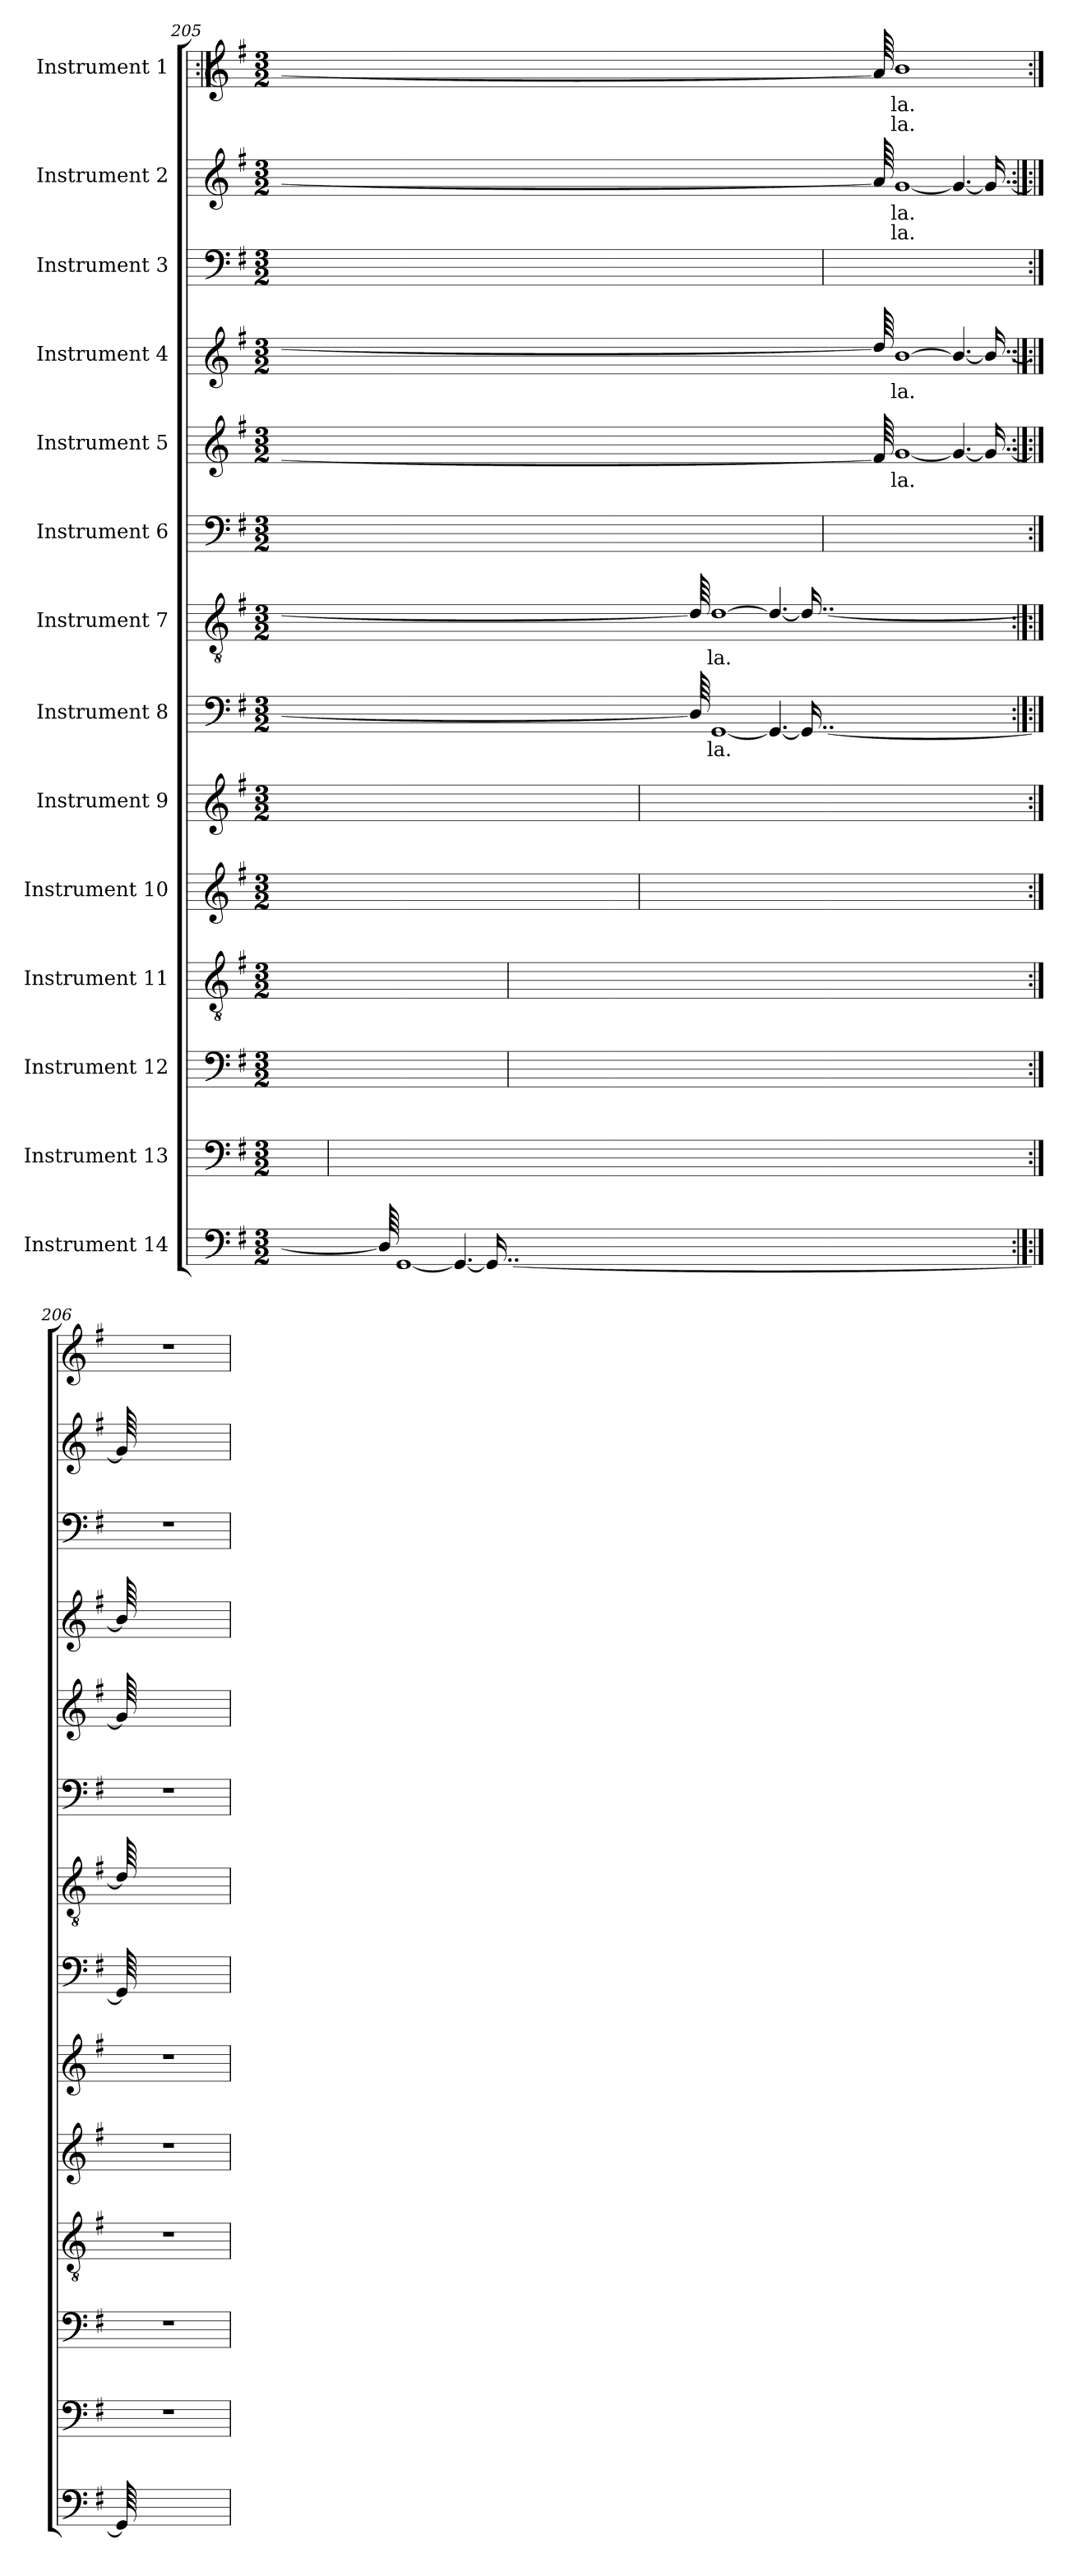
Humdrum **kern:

**kern	**kern	**kern	**kern	**kern	**kern	**kern	**text	**kern	**text	**kern	**kern	**text	**kern	**text	**kern	**kern	**text	**text	**kern	**text	**text
*part14	*part13	*part12	*part11	*part10	*part9	*part8	*part8	*part7	*part7	*part6	*part5	*part5	*part4	*part4	*part3	*part2	*part2	*part2	*part1	*part1	*part1
*staff14	*staff13	*staff12	*staff11	*staff10	*staff9	*staff8	*staff8	*staff7	*staff7	*staff6	*staff5	*staff5	*staff4	*staff4	*staff3	*staff2	*staff2	*staff2	*staff1	*staff1	*staff1
*I"Instrument 14	*I"Instrument 13	*I"Instrument 12	*I"Instrument 11	*I"Instrument 10	*I"Instrument 9	*I"Instrument 8	*	*I"Instrument 7	*	*I"Instrument 6	*I"Instrument 5	*	*I"Instrument 4	*	*I"Instrument 3	*I"Instrument 2	*	*	*I"Instrument 1	*	*
*clefF4	*clefF4	*clefF4	*clefGv2	*clefG2	*clefG2	*clefF4	*	*clefGv2	*	*clefF4	*clefG2	*	*clefG2	*	*clefF4	*clefG2	*	*	*clefG2	*	*
*k[f#]	*k[f#]	*k[f#]	*k[f#]	*k[f#]	*k[f#]	*k[f#]	*	*k[f#]	*	*k[f#]	*k[f#]	*	*k[f#]	*	*k[f#]	*k[f#]	*	*	*k[f#]	*	*
*G:	*G:	*G:	*G:	*G:	*G:	*G:	*	*G:	*	*G:	*G:	*	*G:	*	*G:	*G:	*	*	*G:	*	*
*M3/2	*M3/2	*M3/2	*M3/2	*M3/2	*M3/2	*M3/2	*	*M3/2	*	*M3/2	*M3/2	*	*M3/2	*	*M3/2	*M3/2	*	*	*M3/2	*	*
=205	=205	=205	=205	=205	=205	=205	=205	=205	=205	=205	=205	=205	=205	=205	=205	=205	=205	=205	=205	=205	=205
64D/]	26880%40319ryy	26880%40319ryy	26880%40319ryy	26880%40319ryy	26880%40319ryy	64D/]	.	64d/]	.	26880%40319ryy	64f#/]	.	64dd/]	.	26880%40319ryy	64a/]	.	.	64a/]	.	.
!	!	!	!	!	!	!	!LO:LY:b:rj	!	!LO:LY:b:rj	!	!	!LO:LY:b:rj	!	!LO:LY:b:rj	!	!	!LO:LY:b:rj	!LO:LY:b:rj	!	!LO:LY:b:cj	!LO:LY:b:cj
[<1GG	.	.	.	.	.	[<1GG	-la.	[<1d	-la.	.	[<1g	-la.	[<1b	-la.	.	[<1g	-la.	la.	1b	-la.	la.
4.GG/_<	.	.	.	.	.	4.GG/_<	.	4.d/_<	.	.	4.g/_<	.	4.b/_<	.	.	4.g/_<	.	.	26880%13019ryy	.	.
16..GG/_<	.	.	.	.	.	16..GG/_<	.	16..d/_<	.	.	16..g/_<	.	16..b/_<	.	.	16..g/_<	.	.	.	.	.
.	26880ryy	26880ryy	26880ryy	26880ryy	26880ryy	.	.	.	.	26880ryy	.	.	.	.	26880ryy	.	.	.	26880ryy	.	.
=206:|!	=206	=206	=206	=206	=206	=206:|!	=206:|!	=206:|!	=206:|!	=206	=206:|!	=206:|!	=206:|!	=206:|!	=206	=206:|!	=206:|!	=206:|!	=206:|!	=206:|!	=206:|!
64GG/]	1.r	1.r	1.r	1.r	1.r	64GG/]	.	64d/]	.	1.r	64g/]	.	64b/]	.	1.r	64g/]	.	.	1.r	.	.
1ryy	.	.	.	.	.	1ryy	.	1ryy	.	.	1ryy	.	1ryy	.	.	1ryy	.	.	.	.	.
64%31ryy	.	.	.	.	.	64%31ryy	.	64%31ryy	.	.	64%31ryy	.	64%31ryy	.	.	64%31ryy	.	.	.	.	.
=	=	=	=	=	=	=	=	=	=	=	=	=	=	=	=	=	=	=	=	=	=
*-	*-	*-	*-	*-	*-	*-	*-	*-	*-	*-	*-	*-	*-	*-	*-	*-	*-	*-	*-	*-	*-
